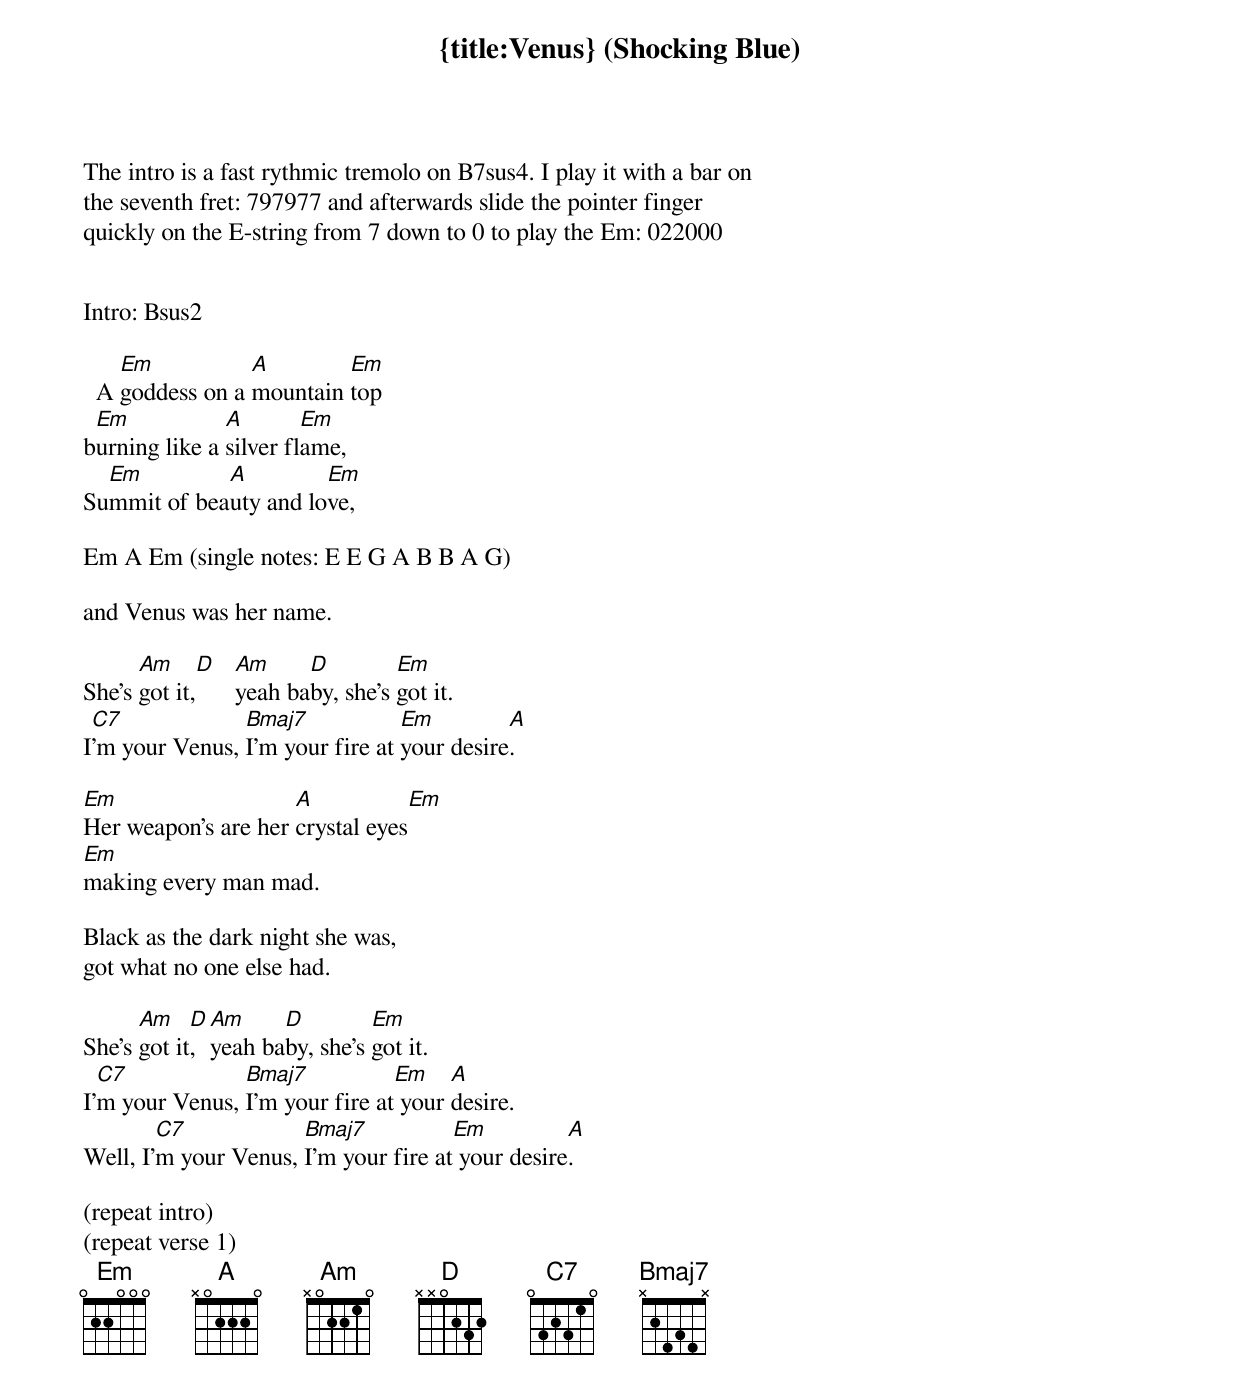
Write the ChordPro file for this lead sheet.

{title:Venus} (Shocking Blue)

The intro is a fast rythmic tremolo on B7sus4. I play it with a bar on
the seventh fret: 797977 and afterwards slide the pointer finger
quickly on the E-string from 7 down to 0 to play the Em: 022000


Intro: Bsus2

  A [Em]goddess on a [A]mountain [Em]top
b[Em]urning like a [A]silver fl[Em]ame,
Su[Em]mmit of bea[A]uty and lo[Em]ve,

Em A Em (single notes: E E G A B B A G)

and Venus was her name.

She's [Am]got it,[D]   [Am]yeah ba[D]by, she's [Em]got it.
I[C7]'m your Venus, [Bmaj7]I'm your fire at [Em]your desire[A].

[Em]Her weapon's are her [A]crystal eyes[Em]
[Em]making every man mad.

Black as the dark night she was,
got what no one else had.

She's [Am]got it[D], [Am]yeah ba[D]by, she's [Em]got it.
I'[C7]m your Venus, [Bmaj7]I'm your fire at[Em] your [A]desire.
Well, I'[C7]m your Venus, [Bmaj7]I'm your fire at[Em] your desire[A].

(repeat intro)
(repeat verse 1)
